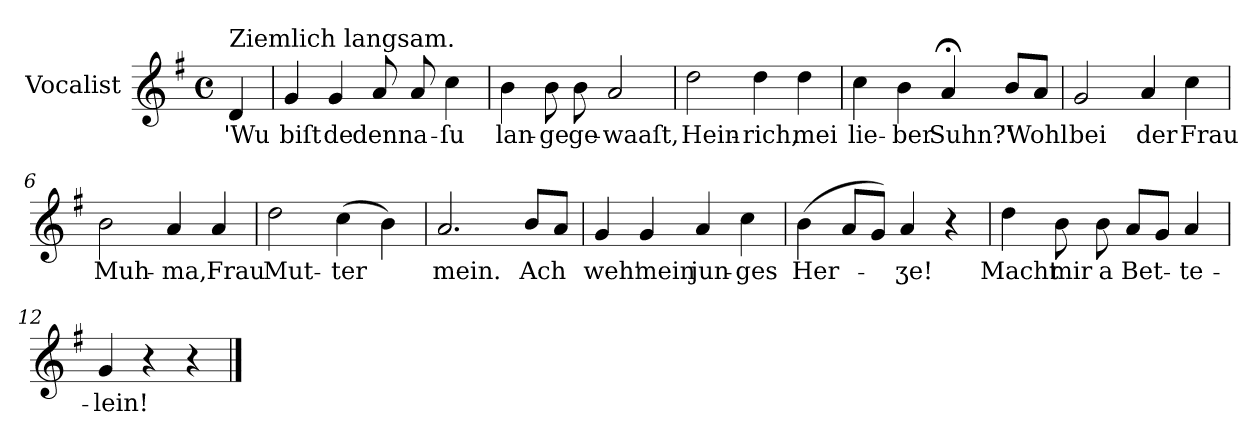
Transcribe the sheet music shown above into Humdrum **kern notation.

**kern	**text
*part1	*part1
*staff1	*staff1
*I"Vocalist	*
*k[f#]	*
*G:	*
*M4/4	*
*met(c)	*
=	=
!LO:TX:a:t=Ziemlich langsam.	!
4d	'Wu
=1	=1
4g	biſt
4g	de
8a	denn
8a	a-
4cc	-ſu
=2	=2
4b	lan-
8b	-ge
8b	ge-
2a	-waaſt,
=3	=3
2dd	Hein-
4dd	-rich,
4dd	mei
=4	=4
4cc	lie-
4b	-ber
4a;<	Suhn?'
8bL	'Wohl
8aJ	.
=5	=5
2g	bei
4a	der
4cc	Frau
=6	=6
2b	Muh-
4a	-ma,
4a	Frau
=7	=7
2dd	Mut-
(4cc	-ter
4b)	.
=8	=8
2.a	mein.
8bL	Ach
8aJ	.
=9	=9
4g	weh'
4g	mein
4a	jun-
4cc	-ges
=10	=10
(4b	Her-
8aL	.
8gJ)	.
4a	-ʒe!
4r	.
=11	=11
4dd	Macht
8b	mir
8b	a
8aL	Bet-
8gJ	.
4a	-te-
=12	=12
4g	-lein!
4r	.
4r	.
==	==
*-	*-
